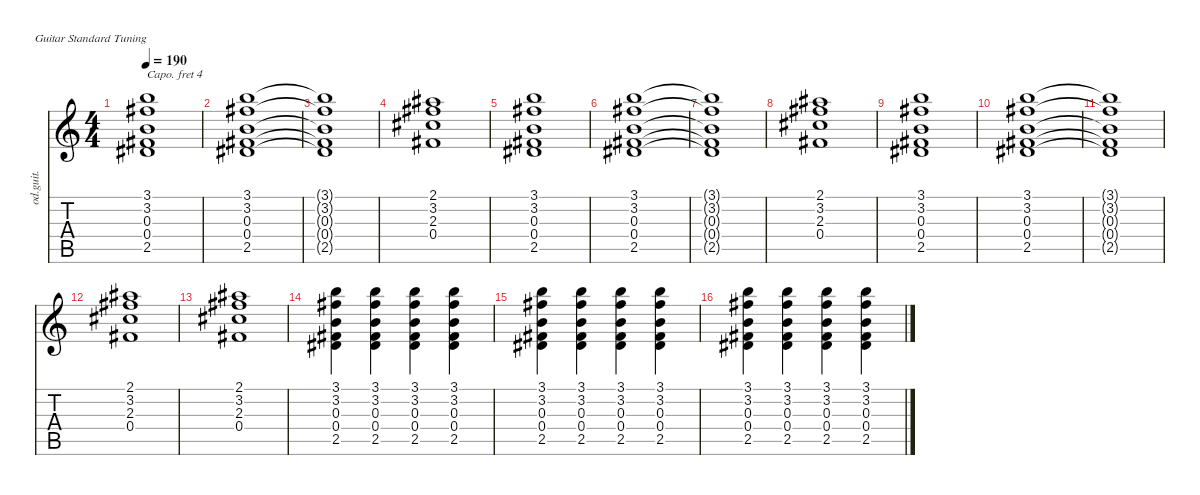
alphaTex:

\defaultSystemsLayout 4
\hideDynamics
\bracketExtendMode nobrackets
\track ("Left Guitar" "od.guit.") {instrument overdrivenguitar}
\staff {score tabs}
\capo 4
\tuning (E4 B3 G3 D3 A2 E2)
\ts (4 4)
\tempo 190
\clef g2
\ks c
(3.1 3.2{acc #} 0.3 0.4{acc #} 2.5{acc #}).1{dy mf} |
(3.1 3.2{acc #} 0.3 0.4{acc #} 2.5{acc #}).1 |
(3.1{t} 3.2{t acc #} 0.3{t} 0.4{t acc #} 2.5{t acc #}).1 |
(2.1{acc #} 3.2{acc #} 2.3{acc #} 0.4{acc #}).1 |
(3.1 3.2{acc #} 0.3 0.4{acc #} 2.5{acc #}).1 |
(3.1 3.2{acc #} 0.3 0.4{acc #} 2.5{acc #}).1 |
(3.1{t} 3.2{t acc #} 0.3{t} 0.4{t acc #} 2.5{t acc #}).1 |
(2.1{acc #} 3.2{acc #} 2.3{acc #} 0.4{acc #}).1 |
(3.1 3.2{acc #} 0.3 0.4{acc #} 2.5{acc #}).1 |
(3.1 3.2{acc #} 0.3 0.4{acc #} 2.5{acc #}).1 |
(3.1{t} 3.2{t acc #} 0.3{t} 0.4{t acc #} 2.5{t acc #}).1 |
(2.1{acc #} 3.2{acc #} 2.3{acc #} 0.4{acc #}).1 |
(2.1{acc #} 3.2{acc #} 2.3{acc #} 0.4{acc #}).1 |
(3.1 3.2{acc #} 0.3 0.4{acc #} 2.5{acc #}).4 (3.1 3.2{acc #} 0.3 0.4{acc #} 2.5{acc #}).4 (3.1 3.2{acc #} 0.3 0.4{acc #} 2.5{acc #}).4 (3.1 3.2{acc #} 0.3 0.4{acc #} 2.5{acc #}).4 |
(3.1 3.2{acc #} 0.3 0.4{acc #} 2.5{acc #}).4 (3.1 3.2{acc #} 0.3 0.4{acc #} 2.5{acc #}).4 (3.1 3.2{acc #} 0.3 0.4{acc #} 2.5{acc #}).4 (3.1 3.2{acc #} 0.3 0.4{acc #} 2.5{acc #}).4 |
(3.1 3.2{acc #} 0.3 0.4{acc #} 2.5{acc #}).4 (3.1 3.2{acc #} 0.3 0.4{acc #} 2.5{acc #}).4 (3.1 3.2{acc #} 0.3 0.4{acc #} 2.5{acc #}).4 (3.1 3.2{acc #} 0.3 0.4{acc #} 2.5{acc #}).4
